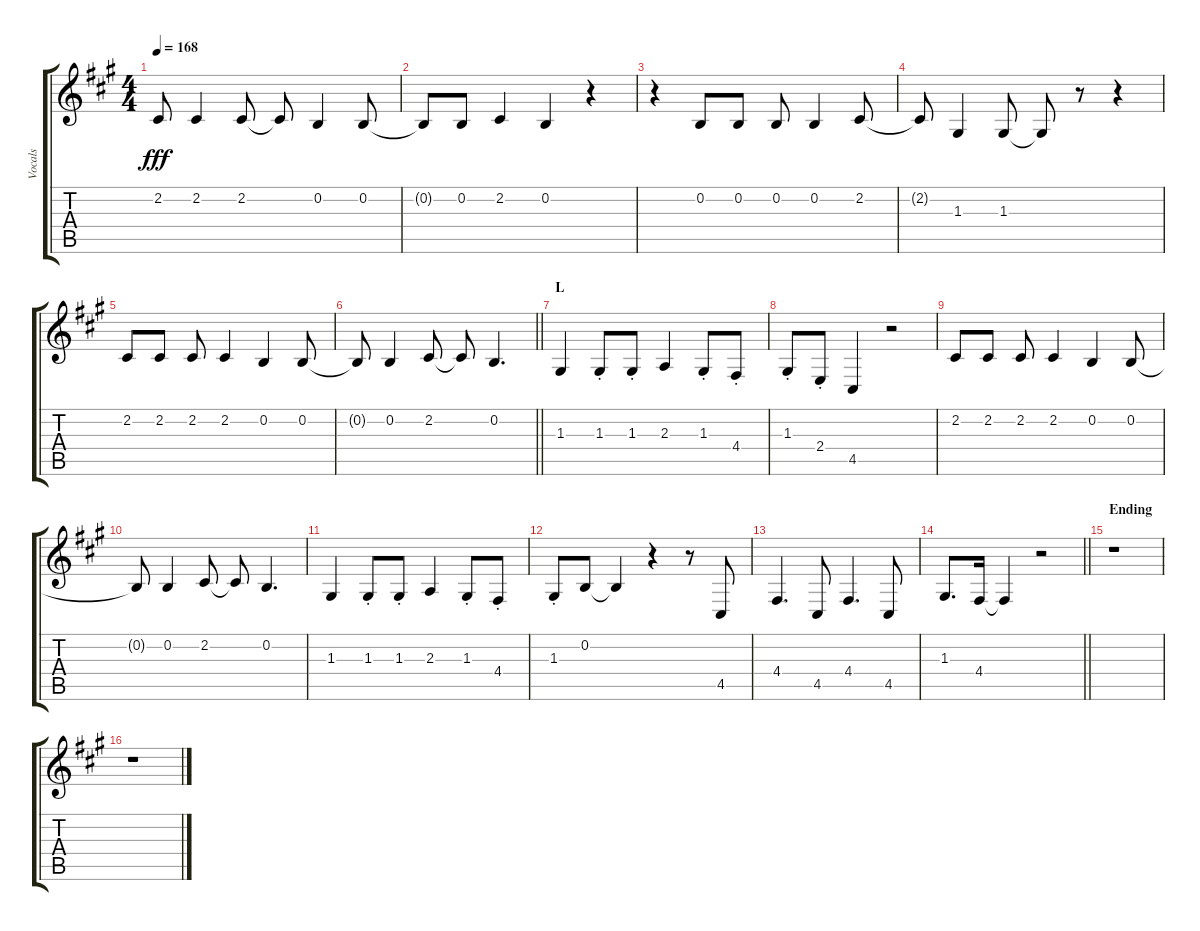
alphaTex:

\track ("Vocals" "Vocals") {instrument voiceoohs}
\staff {score tabs}
\tuning (E4 B3 G3 D3 A2 E2) {hide}
\ts (4 4)
\tempo 168
\clef g2
\ks a
2.2.8{dy fff} 2.2.4 2.2.8 2.2{t}.8 0.2.4 0.2.8 |
0.2{t}.8 0.2.8 2.2.4 0.2.4 r.4 |
r.4 0.2.8 0.2.8 0.2.8 0.2.4 2.2.8 |
2.2{t}.8 1.3.4 1.3.8 1.3{t}.8 r.8 r.4 |
2.2.8 2.2.8 2.2.8 2.2.4 0.2.4 0.2.8 |
\barLineRight lightlight
0.2{t}.8 0.2.4 2.2.8 2.2{t}.8 0.2.4{d} |
\section ("" "L")
1.3.4 1.3{st}.8 1.3{st}.8 2.3.4 1.3{st}.8 4.4{st}.8 |
1.3{st}.8 2.4{st}.8 4.5.4 r.2 |
2.2.8 2.2.8 2.2.8 2.2.4 0.2.4 0.2.8 |
0.2{t}.8 0.2.4 2.2.8 2.2{t}.8 0.2.4{d} |
1.3.4 1.3{st}.8 1.3{st}.8 2.3.4 1.3{st}.8 4.4{st}.8 |
1.3{st}.8 0.2.8 0.2{t}.4 r.4 r.8 4.5.8 |
4.4.4{d} 4.5.8 4.4.4{d} 4.5.8 |
\barLineRight lightlight
1.3.8{d} 4.4.16 4.4{t}.4 r.2 |
\section ("" "Ending")
r.1 |
r.1
